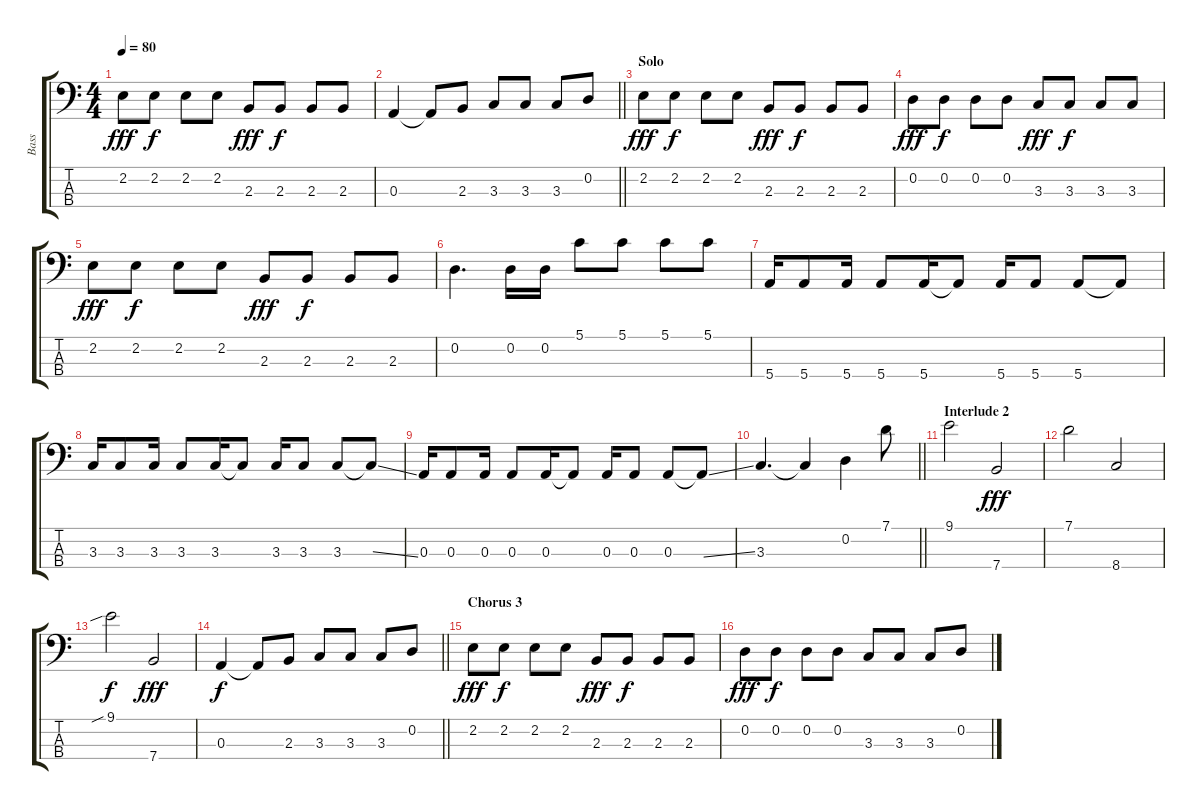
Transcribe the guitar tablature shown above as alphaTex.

\track ("Bass" "Bass") {instrument electricbassfinger}
\staff {score tabs}
\tuning (G2 D2 A1 E1) {hide}
\ts (4 4)
\tempo 80
\clef f4
\ks c
2.2.8{dy fff} 2.2.8{dy f} 2.2.8 2.2.8 2.3.8{dy fff} 2.3.8{dy f} 2.3.8 2.3.8 |
\barLineRight lightlight
0.3.4 0.3{t}.8 2.3.8 3.3.8 3.3.8 3.3.8 0.2.8 |
\section ("" "Solo")
2.2.8{dy fff} 2.2.8{dy f} 2.2.8 2.2.8 2.3.8{dy fff} 2.3.8{dy f} 2.3.8 2.3.8 |
0.2.8{dy fff} 0.2.8{dy f} 0.2.8 0.2.8 3.3.8{dy fff} 3.3.8{dy f} 3.3.8 3.3.8 |
2.2.8{dy fff} 2.2.8{dy f} 2.2.8 2.2.8 2.3.8{dy fff} 2.3.8{dy f} 2.3.8 2.3.8 |
0.2.4{d} 0.2.16 0.2.16 5.1.8 5.1.8 5.1.8 5.1.8 |
5.4.16 5.4.8 5.4.16 5.4.8 5.4.16 5.4{t}.8 5.4.16 5.4.8 5.4.8 5.4{t}.8 |
3.3.16 3.3.8 3.3.16 3.3.8 3.3.16 3.3{t}.8 3.3.16 3.3.8 3.3.8 3.3{ss t}.8 |
0.3.16 0.3.8 0.3.16 0.3.8 0.3.16 0.3{t}.8 0.3.16 0.3.8 0.3.8 0.3{ss t}.8 |
\barLineRight lightlight
3.3.4{d} 3.3{t}.4 0.2.4 7.1.8 |
\section ("" "Interlude 2")
9.1.2 7.4.2{dy fff} |
7.1.2 8.4.2 |
9.1{sib}.2{dy f} 7.4.2{dy fff} |
\barLineRight lightlight
0.3.4{dy f} 0.3{t}.8 2.3.8 3.3.8 3.3.8 3.3.8 0.2.8 |
\section ("" "Chorus 3")
2.2.8{dy fff} 2.2.8{dy f} 2.2.8 2.2.8 2.3.8{dy fff} 2.3.8{dy f} 2.3.8 2.3.8 |
0.2.8{dy fff} 0.2.8{dy f} 0.2.8 0.2.8 3.3.8 3.3.8 3.3.8 0.2.8
